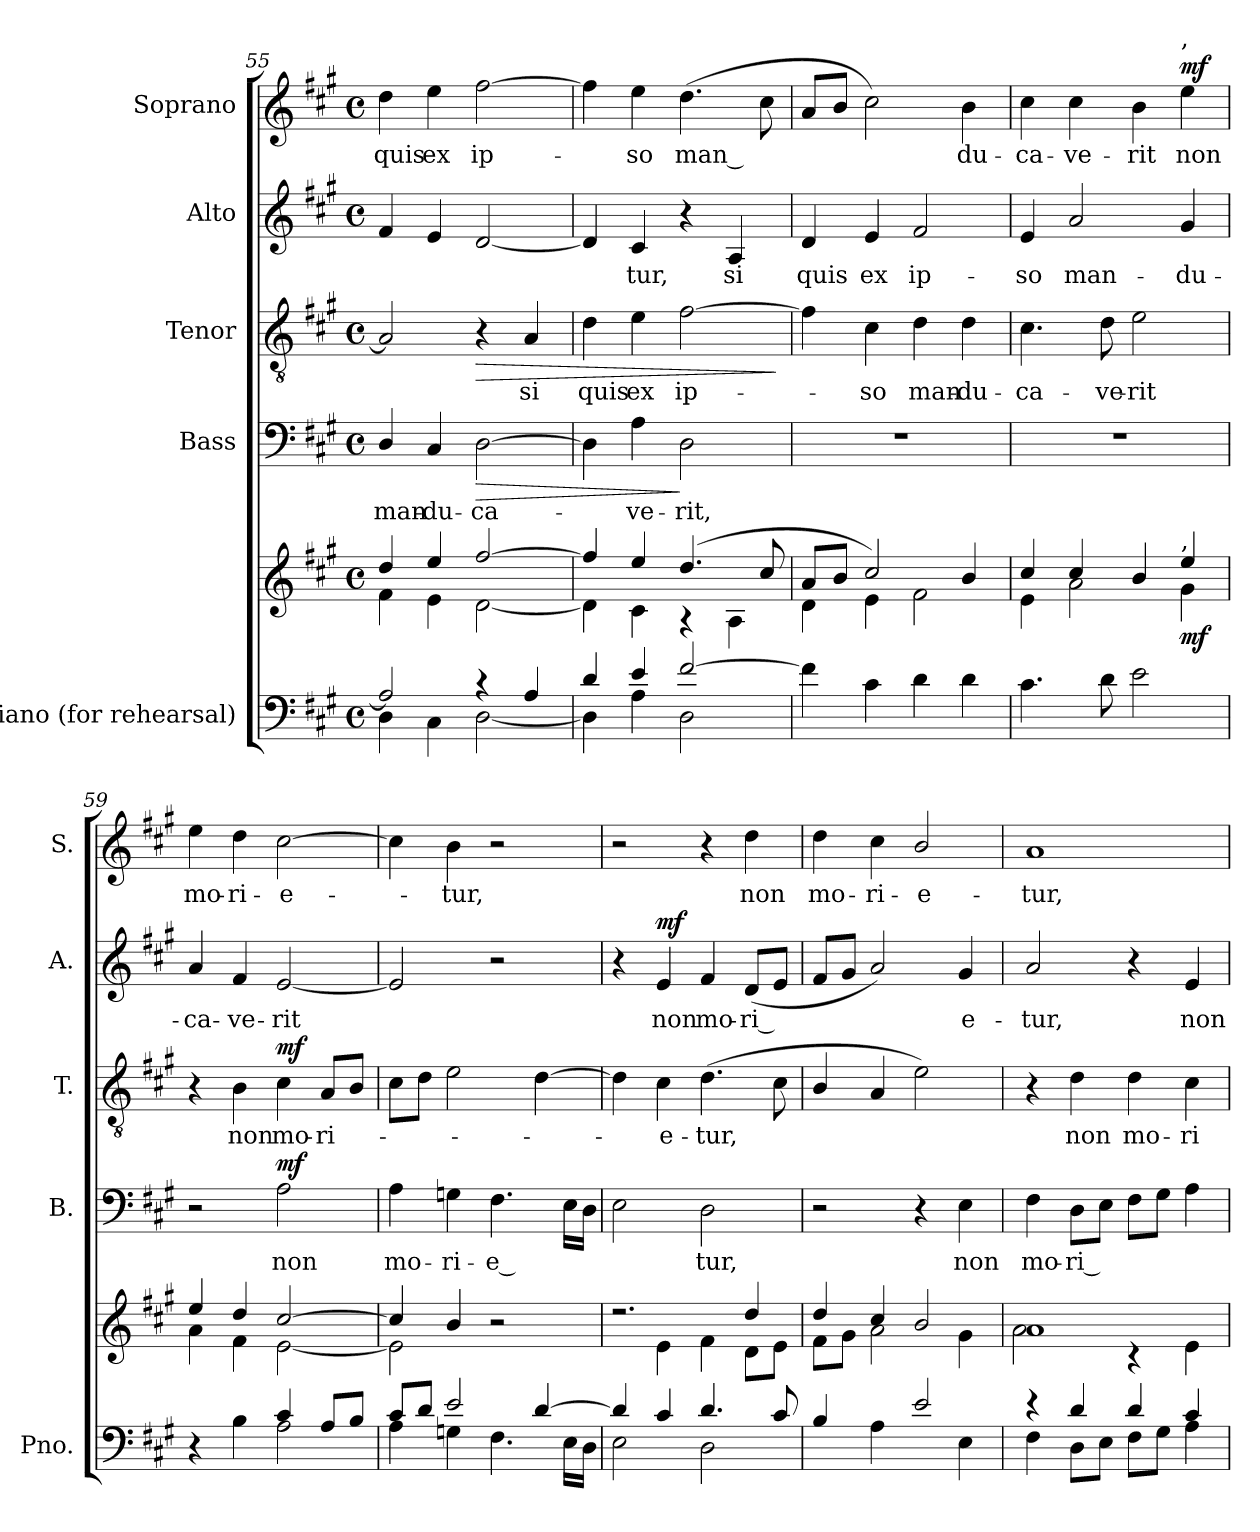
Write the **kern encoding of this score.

**kern	**kern	**dynam	**kern	**text	**dynam	**kern	**text	**dynam	**kern	**text	**dynam	**kern	**text	**dynam
*part5	*part5	*part5	*part4	*part4	*part4	*part3	*part3	*part3	*part2	*part2	*part2	*part1	*part1	*part1
*staff6	*staff5	*staff5/6	*staff4	*staff4	*staff4	*staff3	*staff3	*staff3	*staff2	*staff2	*staff2	*staff1	*staff1	*staff1
*I"Piano (for  rehearsal)	*	*	*I"Bass	*	*	*I"Tenor	*	*	*I"Alto	*	*	*I"Soprano	*	*
*I'Pno.	*	*	*I'B.	*	*	*I'T.	*	*	*I'A.	*	*	*I'S.	*	*
*clefF4	*clefG2	*	*clefF4	*	*	*clefGv2	*	*	*clefG2	*	*	*clefG2	*	*
*k[f#c#g#]	*k[f#c#g#]	*	*k[f#c#g#]	*	*	*k[f#c#g#]	*	*	*k[f#c#g#]	*	*	*k[f#c#g#]	*	*
*A:	*A:	*	*A:	*	*	*A:	*	*	*A:	*	*	*A:	*	*
*M4/4	*M4/4	*	*M4/4	*	*	*M4/4	*	*	*M4/4	*	*	*M4/4	*	*
*met(c)	*met(c)	*	*met(c)	*	*	*met(c)	*	*	*met(c)	*	*	*met(c)	*	*
=55	=55	=55	=55	=55	=55	=55	=55	=55	=55	=55	=55	=55	=55	=55
*^	*^	*	*	*	*	*	*	*	*	*	*	*	*	*
!	!	!	!	!	!	!LO:LY:b	!	!	!	!	!	!	!	!	!LO:LY:b	!
2A/]	4D\	4dd/	4f#\	.	4D/	man-	.	2A/]	.	.	4f#/	.	.	4dd\	quis	.
!	!	!	!	!	!	!LO:LY:b	!	!	!	!	!	!	!	!	!LO:LY:b	!
.	4C#\	4ee/	4e\	.	4C#/	-du-	.	.	.	.	4e/	.	.	4ee\	ex	.
!	!	!	!	!	!	!LO:LY:b	!LO:HP:b	!	!	!LO:HP:b	!	!	!	!	!LO:LY:b	!
4r	[2D\	[2ff#/	[2d\	.	[2D\	-ca-	>	4r	.	>	[2d/	.	.	[2ff#\	ip-	.
!	!	!	!	!	!	!	!	!	!LO:LY:b	!	!	!	!	!	!	!
4A/	.	.	.	.	.	.	.	4A/	si	.	.	.	.	.	.	.
!!LO:LB:g=z
=56	=56	=56	=56	=56	=56	=56	=56	=56	=56	=56	=56	=56	=56	=56	=56	=56
!	!	!	!	!	!	!	!	!	!LO:LY:b	!	!	!	!	!	!	!
4d/	4D\]	4ff#/]	4d\]	.	4D\]	.	.	4d\	quis	.	4d/]	.	.	4ff#\]	.	.
!	!	!	!	!	!	!LO:LY:b	!	!	!LO:LY:b	!	!	!LO:LY:b	!	!	!LO:LY:b	!
4e/	4A\	4ee/	4c#\	.	4A\	-ve-	.	4e\	ex	.	4c#/	-tur,	.	4ee\	-so	.
!	!	!	!	!	!	!LO:LY:b	!	!	!LO:LY:b	!	!	!	!	!	!LO:LY:b	!
[2f#/	2D\	(>4.dd/	4r	.	2D\	-rit,	]	[2f#\	ip-	.	4r	.	.	(>4.dd\	man --	.
!	!	!	!	!	!	!	!	!	!	!	!	!LO:LY:b	!	!	!	!
.	.	.	4A\	.	.	.	.	.	.	.	4A/	si	.	.	.	.
.	.	8cc#/	.	.	.	.	.	.	.	.	.	.	.	8cc#\	.	.
*v	*v	*	*	*	*	*	*	*	*	*	*	*	*	*	*	*
*	*v	*v	*	*	*	*	*	*	*	*	*	*	*	*	*
.	.	.	.	.	.	.	.	]	.	.	.	.	.	.
=57	=57	=57	=57	=57	=57	=57	=57	=57	=57	=57	=57	=57	=57	=57
*	*^	*	*	*	*	*	*	*	*	*	*	*	*	*
!	!	!	!	!	!	!	!	!	!	!	!LO:LY:b	!	!	!	!
4f#\]	8a/L	4d\	.	1r	.	.	4f#\]	.	.	4d/	quis	.	8a/L	.	.
.	8b/J	.	.	.	.	.	.	.	.	.	.	.	8b/J	.	.
!	!	!	!	!	!	!	!	!LO:LY:b	!	!	!LO:LY:b	!	!	!	!
4c#\	2cc#/)	4e\	.	.	.	.	4c#\	-so	.	4e/	ex	.	2cc#\)	.	.
!	!	!	!	!	!	!	!	!LO:LY:b	!	!	!LO:LY:b	!	!	!	!
4d\	.	2f#\	.	.	.	.	4d\	man-	.	2f#/	ip-	.	.	.	.
!	!	!	!	!	!	!	!	!LO:LY:b	!	!	!	!	!	!LO:LY:b	!
4d\	4b/	.	.	.	.	.	4d\	-du-	.	.	.	.	4b\	-du-	.
=58	=58	=58	=58	=58	=58	=58	=58	=58	=58	=58	=58	=58	=58	=58	=58
!	!	!	!	!	!	!	!	!LO:LY:b	!	!	!LO:LY:b	!	!	!LO:LY:b	!
4.c#\	4cc#/	4e\	.	1r	.	.	4.c#\	-ca-	.	4e/	-so	.	4cc#\	-ca-	.
!	!	!	!	!	!	!	!	!	!	!	!LO:LY:b	!	!	!LO:LY:b	!
.	4cc#/	2a\	.	.	.	.	.	.	.	2a/	man-	.	4cc#\	-ve-	.
!	!	!	!	!	!	!	!	!LO:LY:b	!	!	!	!	!	!	!
8d\	.	.	.	.	.	.	8d\	-ve-	.	.	.	.	.	.	.
!	!	!	!	!	!	!	!	!LO:LY:b	!	!	!	!	!	!LO:LY:b	!
2e\	4b/	.	.	.	.	.	2e\	-rit	.	.	.	.	4b\	-rit	.
!	!	!	!	!	!	!	!	!	!	!	!	!	!LO:TX:a:t=,	!	!
!	!LO:TX:a:t=,	!	!	!	!	!	!	!	!	!	!	!	!	!	!
!	!	!	!LO:DY:b	!	!	!	!	!	!	!	!LO:LY:b	!	!	!LO:LY:b	!LO:DY:a
.	4ee/	4g#\	mf	.	.	.	.	.	.	4g#/	-du-	.	4ee\	non	mf
=59	=59	=59	=59	=59	=59	=59	=59	=59	=59	=59	=59	=59	=59	=59	=59
*^	*	*	*	*	*	*	*	*	*	*	*	*	*	*	*
!	!	!	!	!	!	!	!	!	!	!	!	!LO:LY:b	!	!	!LO:LY:b	!
4r	2ryy	4ee/	4a\	.	2r	.	.	4r	.	.	4a/	-ca-	.	4ee\	mo-	.
!	!	!	!	!	!	!	!	!	!LO:LY:b	!	!	!LO:LY:b	!	!	!LO:LY:b	!
4B\	.	4dd/	4f#\	.	.	.	.	4B\	non	.	4f#/	-ve-	.	4dd\	-ri-	.
!	!	!	!	!	!	!LO:LY:b	!LO:DY:a	!	!LO:LY:b	!LO:DY:b	!	!LO:LY:b	!	!	!LO:LY:b	!
4c#/	2A\	[2cc#/	[2e\	.	2A\	non	mf	4c#\	mo-	mf	[2e/	-rit	.	[2cc#\	e--	.
!	!	!	!	!	!	!	!	!	!LO:LY:b	!	!	!	!	!	!	!
8A/L	.	.	.	.	.	.	.	8A/L	-ri--	.	.	.	.	.	.	.
8B/J	.	.	.	.	.	.	.	8B/J	.	.	.	.	.	.	.	.
=60	=60	=60	=60	=60	=60	=60	=60	=60	=60	=60	=60	=60	=60	=60	=60	=60
!	!	!	!	!	!	!LO:LY:b	!	!	!	!	!	!	!	!	!	!
8c#/L	4A\	4cc#/]	2e\]	.	4A\	mo-	.	8c#\L	.	.	2e/]	.	.	4cc#\]	.	.
8d/J	.	.	.	.	.	.	.	8d\J	.	.	.	.	.	.	.	.
!	!	!	!	!	!	!LO:LY:b	!	!	!	!	!	!	!	!	!LO:LY:b	!
2e/	4Gn\	4b/	.	.	4Gn\	-ri-	.	2e\	.	.	.	.	.	4b\	-tur,	.
!	!	!	!	!	!	!LO:LY:b	!	!	!	!	!	!	!	!	!	!
.	4.F#\	2r	2ryy	.	4.F#\	-e --	.	.	.	.	2r	.	.	2r	.	.
[4d/	.	.	.	.	.	.	.	[4d\	.	.	.	.	.	.	.	.
.	16E\LL	.	.	.	16E\LL	.	.	.	.	.	.	.	.	.	.	.
.	16D\JJ	.	.	.	16D\JJ	.	.	.	.	.	.	.	.	.	.	.
=61	=61	=61	=61	=61	=61	=61	=61	=61	=61	=61	=61	=61	=61	=61	=61	=61
4d/]	2E\	2.r	4ryy	.	2E\	.	.	4d\]	.	.	4r	.	.	2r	.	.
!	!	!	!	!	!	!	!	!	!LO:LY:b	!	!	!LO:LY:b	!LO:DY:a	!	!	!
4c#/	.	.	4e\	.	.	.	.	4c#\	-e-	.	4e/	non	mf	.	.	.
!	!	!	!	!	!	!LO:LY:b	!	!	!LO:LY:b	!	!	!LO:LY:b	!	!	!	!
4.d/	2D\	.	4f#\	.	2D\	-tur,	.	(>4.d\	-tur,	.	4f#/	mo-	.	4r	.	.
!	!	!	!	!	!	!	!	!	!	!	!	!LO:LY:b	!	!	!LO:LY:b	!
.	.	4dd/	8d\L	.	.	.	.	.	.	.	(<8d/L	-ri --	.	4dd\	non	.
8c#/	.	.	8e\J	.	.	.	.	8c#\	.	.	8e/J	.	.	.	.	.
!!LO:PB:g=z
=62	=62	=62	=62	=62	=62	=62	=62	=62	=62	=62	=62	=62	=62	=62	=62	=62
!	!	!	!	!	!	!	!	!	!	!	!	!	!	!	!LO:LY:b	!
4B/	2.ryy	4dd/	8f#\L	.	2r	.	.	4B/	.	.	8f#/L	.	.	4dd\	mo-	.
.	.	.	8g#\J	.	.	.	.	.	.	.	8g#/J	.	.	.	.	.
!	!	!	!	!	!	!	!	!	!	!	!	!	!	!	!LO:LY:b	!
4A\	.	4cc#/	2a\	.	.	.	.	4A/	.	.	2a/)	.	.	4cc#\	-ri-	.
!	!	!	!	!	!	!	!	!	!	!	!	!	!	!	!LO:LY:b	!
2e/	.	2b/	.	.	4r	.	.	2e\)	.	.	.	.	.	2b/	-e-	.
!	!	!	!	!	!	!LO:LY:b	!	!	!	!	!	!LO:LY:b	!	!	!	!
.	4E\	.	4g#\	.	4E\	non	.	.	.	.	4g#/	-e-	.	.	.	.
=63	=63	=63	=63	=63	=63	=63	=63	=63	=63	=63	=63	=63	=63	=63	=63	=63
!	!	!	!	!	!	!LO:LY:b	!	!	!	!	!	!LO:LY:b	!	!	!LO:LY:b	!
4r	4F#\	1a	2a\	.	4F#\	mo-	.	4r	.	.	2a/	-tur,	.	1a	-tur,	.
!	!	!	!	!	!	!LO:LY:b	!	!	!LO:LY:b	!	!	!	!	!	!	!
4d/	8D\L	.	.	.	8D\L	-ri --	.	4d\	non	.	.	.	.	.	.	.
.	8E\J	.	.	.	8E\J	.	.	.	.	.	.	.	.	.	.	.
!	!	!	!	!	!	!	!	!	!LO:LY:b	!	!	!	!	!	!	!
4d/	8F#\L	.	4r	.	8F#\L	.	.	4d\	mo-	.	4r	.	.	.	.	.
.	8G#\J	.	.	.	8G#\J	.	.	.	.	.	.	.	.	.	.	.
!	!	!	!	!	!	!	!	!	!LO:LY:b	!	!	!LO:LY:b	!	!	!	!
4c#/	4A\	.	4e\	.	4A\	.	.	4c#\	-ri-	.	4e/	non	.	.	.	.
*v	*v	*	*	*	*	*	*	*	*	*	*	*	*	*	*	*
*	*v	*v	*	*	*	*	*	*	*	*	*	*	*	*	*
=	=	=	=	=	=	=	=	=	=	=	=	=	=	=
*-	*-	*-	*-	*-	*-	*-	*-	*-	*-	*-	*-	*-	*-	*-
